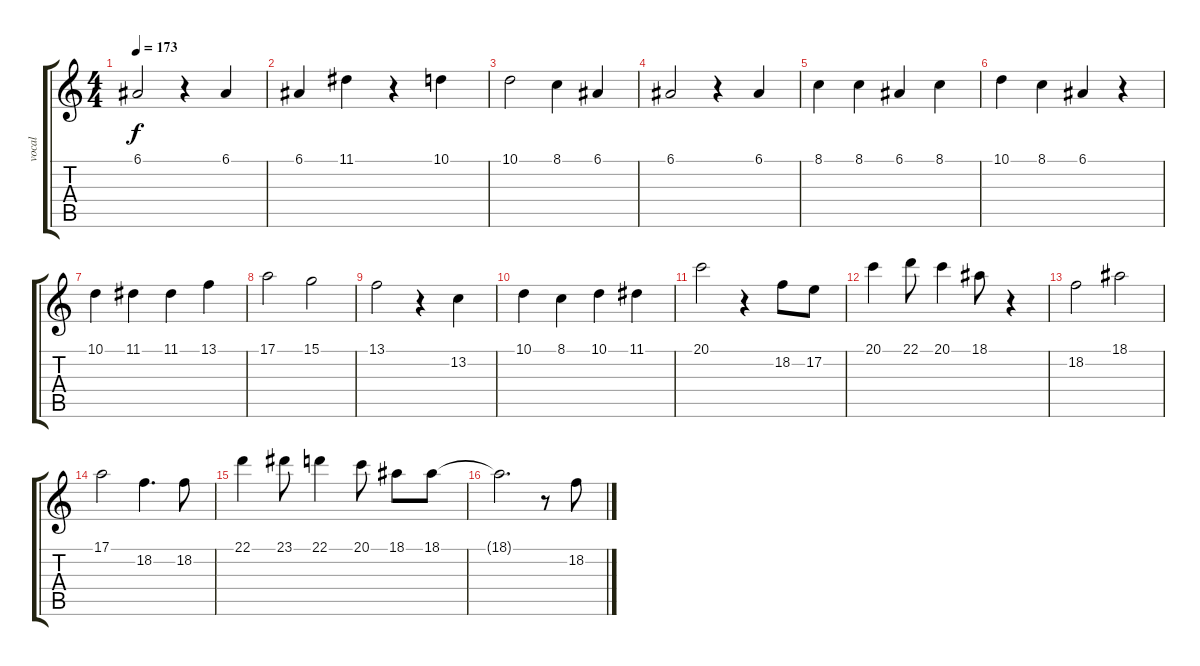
\track ("vocal" "vocal") {instrument violin}
\staff {score tabs}
\tuning (E4 B3 G3 D3 A2 E2) {hide}
\ts (4 4)
\tempo 173
\clef g2
\ks c
6.1.2{dy f} r.4 6.1.4 |
6.1.4 11.1.4 r.4 10.1.4 |
10.1.2 8.1.4 6.1.4 |
6.1.2 r.4 6.1.4 |
8.1.4 8.1.4 6.1.4 8.1.4 |
10.1.4 8.1.4 6.1.4 r.4 |
10.1.4 11.1.4 11.1.4 13.1.4 |
17.1.2 15.1.2 |
13.1.2 r.4 13.2.4 |
10.1.4 8.1.4 10.1.4 11.1.4 |
20.1.2 r.4 18.2.8 17.2.8 |
20.1.4 22.1.8 20.1.4 18.1.8 r.4 |
18.2.2 18.1.2 |
17.1.2 18.2.4{d} 18.2.8 |
22.1.4 23.1.8 22.1.4 20.1.8 18.1.8 18.1.8 |
18.1{t}.2{d} r.8 18.2.8
